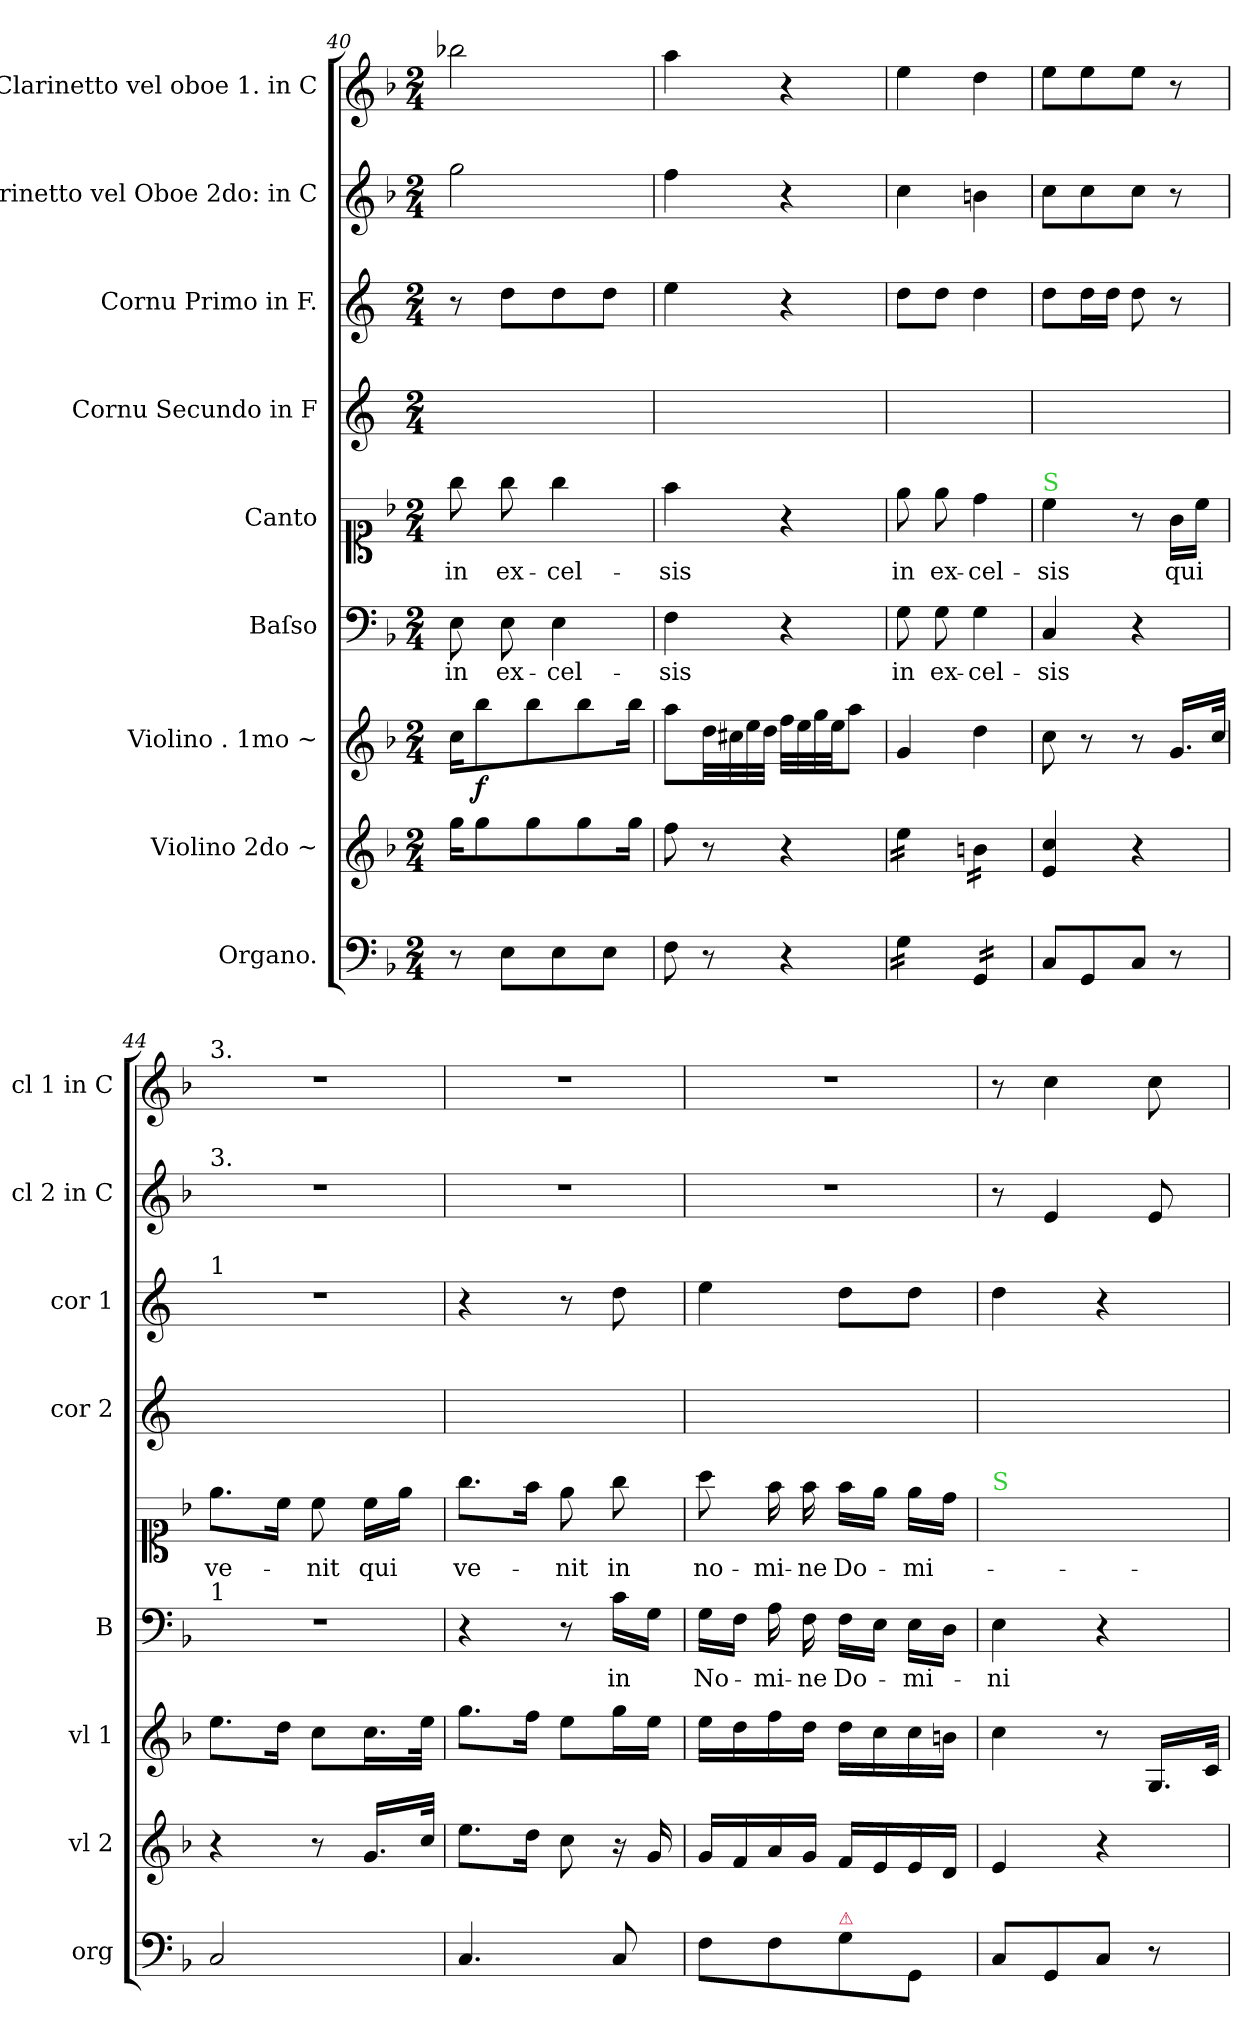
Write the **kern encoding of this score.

**kern	**kern	**kern	**dynam	**kern	**text	**kern	**text	**kern	**kern	**kern	**kern
*part9	*part8	*part7	*part7	*part6	*part6	*part5	*part5	*part4	*part3	*part2	*part1
*staff9	*staff8	*staff7	*staff7	*staff6	*staff6	*staff5	*staff5	*staff4	*staff3	*staff2	*staff1
*I"Organo.	*I"Violino 2do ~	*I"Violino . 1mo ~	*	*I"Baſso	*	*I"Canto	*	*I"Cornu Secundo in F	*I"Cornu Primo in F.	*I"Clarinetto vel Oboe 2do: in C	*I"Clarinetto vel oboe 1. in C
*I'org	*I'vl 2	*I'vl 1	*	*I'B	*	*	*	*I'cor 2	*I'cor 1	*I'cl 2 in C	*I'cl 1 in C
*clefF4	*clefG2	*clefG2	*	*clefF4	*	*clefC1	*	*clefG2	*clefG2	*clefG2	*clefG2
*	*	*	*	*	*	*	*	*ITrd4c7	*ITrd4c7	*	*
*k[b-]	*k[b-]	*k[b-]	*	*k[b-]	*	*k[b-]	*	*k[b-]	*k[b-]	*k[b-]	*k[b-]
*M2/4	*M2/4	*M2/4	*	*M2/4	*	*M2/4	*	*M2/4	*M2/4	*M2/4	*M2/4
=40	=40	=40	=40	=40	=40	=40	=40	=40	=40	=40	=40
8r	16gg\KL	16cc\KL	.	8E\	in	8gg\	in	2ryy	8r	2gg\	2bb-X\
!	!	!	!LO:DY:b	!	!	!	!	!	!	!	!
.	8gg\	8bb-\	f	.	.	.	.	.	.	.	.
8E\L	.	.	.	8E\	ex-	8gg\	ex-	.	8g\L	.	.
.	8gg\	8bb-\	.	.	.	.	.	.	.	.	.
8E\	.	.	.	4E\	-cel-	4gg\	-cel-	.	8g\	.	.
.	8gg\	8bb-\	.	.	.	.	.	.	.	.	.
8E\J	.	.	.	.	.	.	.	.	8g\J	.	.
.	16gg\Jk	16bb-\Jk	.	.	.	.	.	.	.	.	.
=41	=41	=41	=41	=41	=41	=41	=41	=41	=41	=41	=41
8F\	8ff\	8aa\L	.	4F\	-sis	4ff\	-sis	2ryy	4a\	4ff\	4aa\
8r	8r	32dd\LL	.	.	.	.	.	.	.	.	.
.	.	32cc#X\	.	.	.	.	.	.	.	.	.
.	.	32ee\	.	.	.	.	.	.	.	.	.
.	.	32dd\JJJ	.	.	.	.	.	.	.	.	.
4r	4r	32ff\LLL	.	4r	.	4r	.	.	4r	4r	4r
.	.	32ee\	.	.	.	.	.	.	.	.	.
.	.	32gg\	.	.	.	.	.	.	.	.	.
.	.	32ee\JJ	.	.	.	.	.	.	.	.	.
.	.	8aa\J	.	.	.	.	.	.	.	.	.
=42	=42	=42	=42	=42	=42	=42	=42	=42	=42	=42	=42
*tremolo	*	*	*	*	*	*	*	*	*	*	*
*	*tremolo	*	*	*	*	*	*	*	*	*	*
16G\LL	16ee\LL	4g/	.	8G\	in	8ee\	in	2ryy	8g\L	4cc\	4ee\
16G\	16ee\	.	.	.	.	.	.	.	.	.	.
16G\	16ee\	.	.	8G\	ex-	8ee\	ex-	.	8g\J	.	.
16G\JJ	16ee\JJ	.	.	.	.	.	.	.	.	.	.
16GG/LL	16bn\LL	4dd\	.	4G\	-cel-	4dd\	-cel-	.	4g\	4bn\	4dd\
16GG/	16bn\	.	.	.	.	.	.	.	.	.	.
16GG/	16bn\	.	.	.	.	.	.	.	.	.	.
16GG/JJ	16bn\JJ	.	.	.	.	.	.	.	.	.	.
*	*Xtremolo	*	*	*	*	*	*	*	*	*	*
*Xtremolo	*	*	*	*	*	*	*	*	*	*	*
=43	=43	=43	=43	=43	=43	=43	=43	=43	=43	=43	=43
!	!	!	!	!	!	!LO:TX:a:color=limegreen:t=S	!	!	!	!	!
8C/L	4e/ 4cc/	8cc\	.	4C/	-sis	4cc\	-sis	2ryy	8g\L	8cc\L	8ee\L
8GG/	.	8r	.	.	.	.	.	.	16g\L	8cc\	8ee\
.	.	.	.	.	.	.	.	.	16g\JJ	.	.
8C/J	4r	8r	.	4r	.	8r	.	.	8g\	8cc\J	8ee\J
8r	.	16.g/LL	.	.	.	16g\LL	qui	.	8r	8r	8r
.	.	.	.	.	.	16cc\JJ	.	.	.	.	.
.	.	32cc/JJk	.	.	.	.	.	.	.	.	.
=44	=44	=44	=44	=44	=44	=44	=44	=44	=44	=44	=44
!	!	!	!	!	!	!	!	!	!	!	!LO:TX:a:t=3.
!	!	!	!	!	!	!	!	!	!	!LO:TX:a:t=3.	!
!	!	!	!	!	!	!	!	!	!LO:TX:a:t=1	!	!
!	!	!	!	!LO:TX:a:t=1	!	!	!	!	!	!	!
2C/	4r	8.ee\L	.	2r	.	8.ee\L	ve-	2ryy	2r	2r	2r
.	.	16dd\Jk	.	.	.	16cc\Jk	.	.	.	.	.
.	8r	8cc\L	.	.	.	8cc\	-nit	.	.	.	.
.	16.g/LL	16.cc\L	.	.	.	16cc\LL	qui	.	.	.	.
.	.	.	.	.	.	16ee\JJ	.	.	.	.	.
.	32cc/JJk	32ee\JJk	.	.	.	.	.	.	.	.	.
=45	=45	=45	=45	=45	=45	=45	=45	=45	=45	=45	=45
4.C/	8.ee\L	8.gg\L	.	4r	.	8.gg\L	ve-	2ryy	4r	2r	2r
.	16dd\Jk	16ff\Jk	.	.	.	16ff\Jk	.	.	.	.	.
.	8cc\	8ee\L	.	8r	.	8ee\	-nit	.	8r	.	.
8C/	16r	16gg\L	.	16c\LL	in	8gg\	in	.	8g\	.	.
.	16g/	16ee\JJ	.	16G\JJ	.	.	.	.	.	.	.
=46	=46	=46	=46	=46	=46	=46	=46	=46	=46	=46	=46
8F\L	16g/LL	16ee\LL	.	16G\LL	No-	8aa\	no-	2ryy	4a\	2r	2r
.	16f/	16dd\	.	16F\JJ	.	.	.	.	.	.	.
8F\	16a/	16ff\	.	16A\	-mi-	16ff\	-mi-	.	.	.	.
.	16g/JJ	16dd\JJ	.	16F\	-ne	16ff\	-ne	.	.	.	.
!LO:TX:a:color=crimson:t=⚠	!	!	!	!	!	!	!	!	!	!	!
8G\	16f/LL	16dd\LL	.	16F\LL	Do-	16ff\LL	Do-	.	8g\L	.	.
.	16e/	16cc\	.	16E\JJ	.	16ee\JJ	.	.	.	.	.
8GG/J	16e/	16cc\	.	16E\LL	-mi-	16ee\LL	-mi-	.	8g\J	.	.
.	16d/JJ	16bn\JJ	.	16D\JJ	.	16dd\JJ	.	.	.	.	.
=47	=47	=47	=47	=47	=47	=47	=47	=47	=47	=47	=47
!	!	!	!	!	!	!LO:TX:a:color=limegreen:t=S	!	!	!	!	!
8C/L	4e/	4cc\	.	4E\	-ni	4cc\yy	-ni	2ryy	4g\	8r	8r
8GG/	.	.	.	.	.	.	.	.	.	4e/	4cc\
8C/J	4r	8r	.	4r	.	8ryy	.	.	4r	.	.
8r	.	16.G/LL	.	.	.	16g\LLyy	qui	.	.	8e/	8cc\
.	.	.	.	.	.	16cc\JJyy	.	.	.	.	.
.	.	32c/JJk	.	.	.	.	.	.	.	.	.
=	=	=	=	=	=	=	=	=	=	=	=
*-	*-	*-	*-	*-	*-	*-	*-	*-	*-	*-	*-
